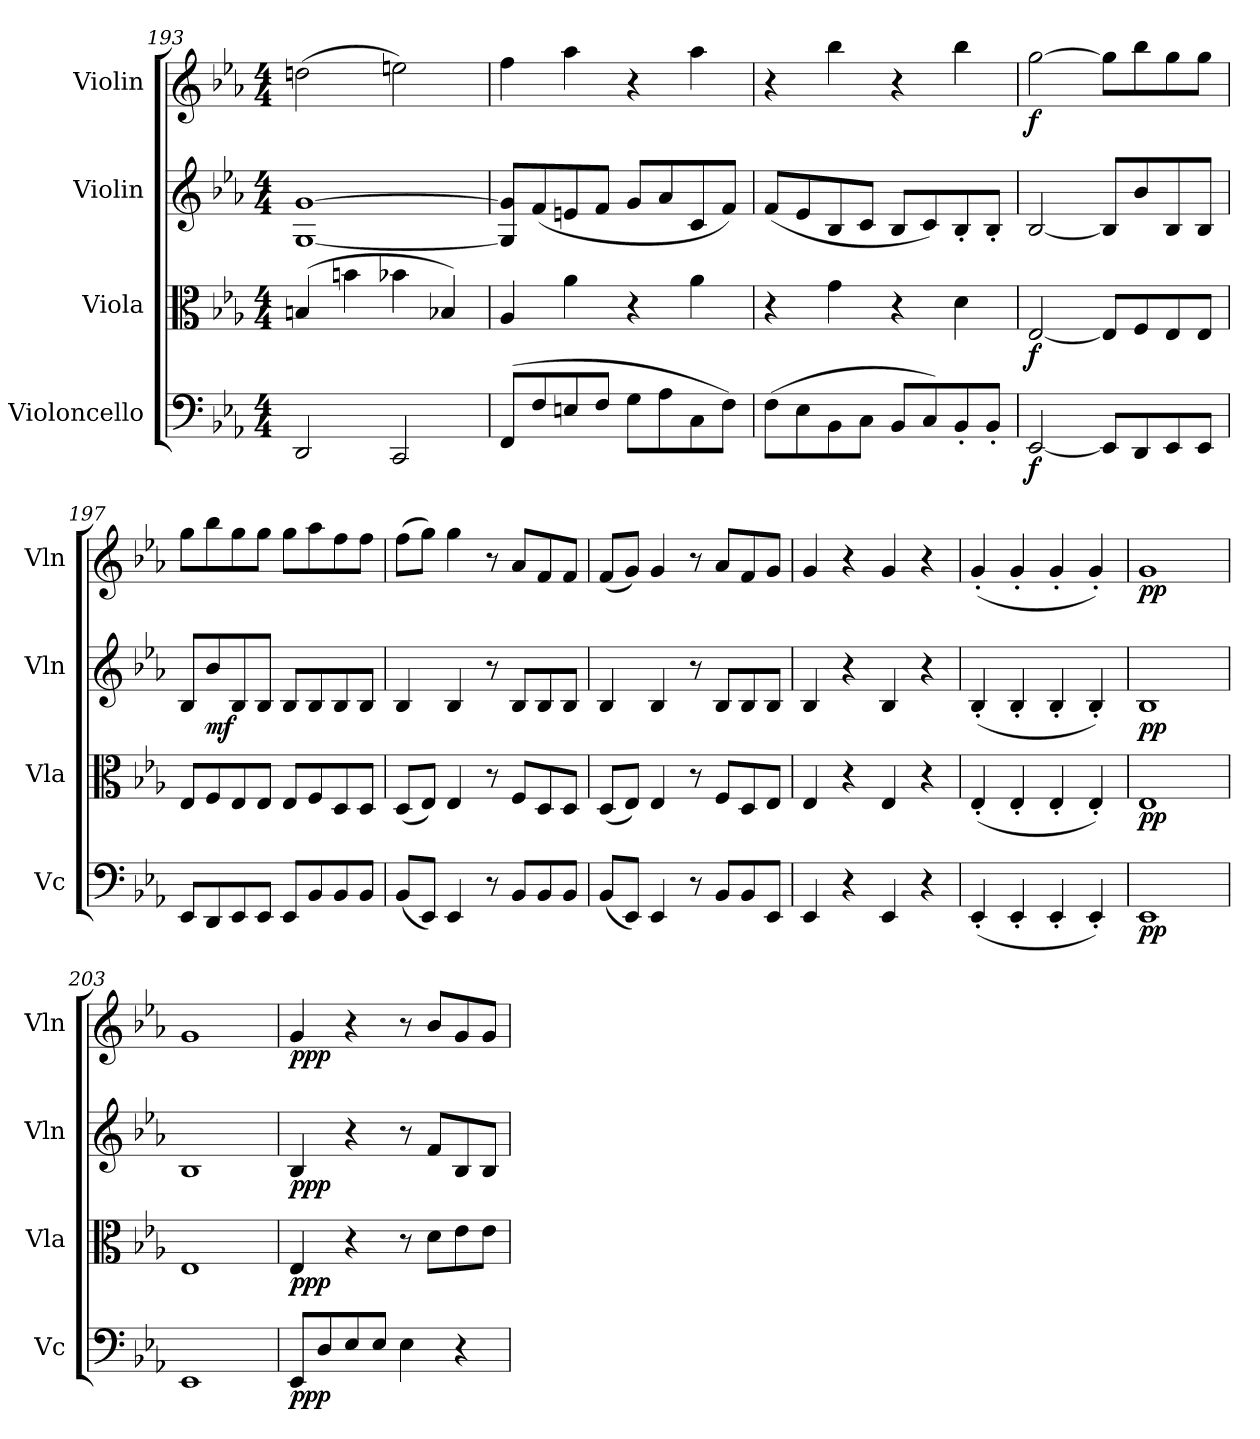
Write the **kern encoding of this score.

**kern	**dynam	**kern	**dynam	**kern	**dynam	**kern	**dynam
*part4	*part4	*part3	*part3	*part2	*part2	*part1	*part1
*staff4	*staff4	*staff3	*staff3	*staff2	*staff2	*staff1	*staff1
*I"Violoncello	*	*I"Viola	*	*I"Violin	*	*I"Violin	*
*I'Vc	*	*I'Vla	*	*I'Vln	*	*I'Vln	*
*clefF4	*	*clefC3	*	*clefG2	*	*clefG2	*
*k[b-e-a-]	*	*k[b-e-a-]	*	*k[b-e-a-]	*	*k[b-e-a-]	*
*M4/4	*	*M4/4	*	*M4/4	*	*M4/4	*
=193	=193	=193	=193	=193	=193	=193	=193
2DD/	.	(4Bn/	.	[1G [1g	.	(2ddn\	.
.	.	4bn\	.	.	.	.	.
2CC/	.	4b-X\	.	.	.	2een\)	.
.	.	4B-X/)	.	.	.	.	.
=194	=194	=194	=194	=194	=194	=194	=194
(8FF/L	.	4A-/	.	8G]/ 8g]/L	.	4ff\	.
8F/	.	.	.	(8f/	.	.	.
8En/	.	4a-\	.	8en/	.	4aa-\	.
8F/J	.	.	.	8f/J	.	.	.
8G\L	.	4r	.	8g/L	.	4r	.
8A-\	.	.	.	8a-/	.	.	.
8C\	.	4a-\	.	8c/	.	4aa-\	.
8F\J)	.	.	.	8f/J)	.	.	.
=195	=195	=195	=195	=195	=195	=195	=195
(8F\L	.	4r	.	(8f/L	.	4r	.
8E-\	.	.	.	8e-/	.	.	.
8BB-\	.	4g\	.	8B-/	.	4bb-\	.
8C\J	.	.	.	8c/J	.	.	.
8BB-/L	.	4r	.	8B-/L	.	4r	.
8C/)	.	.	.	8c/)	.	.	.
8BB-'/	.	4d\	.	8B-'/	.	4bb-\	.
8BB-'/J	.	.	.	8B-'/J	.	.	.
=196	=196	=196	=196	=196	=196	=196	=196
[2EE-/	f	[2E-/	f	[2B-/	.	[2gg\	f
8EE-/L]	.	8E-/L]	.	8B-/L]	.	8gg\L]	.
8DD/	.	8F/	.	8b-/	.	8bb-\	.
8EE-/	.	8E-/	.	8B-/	.	8gg\	.
8EE-/J	.	8E-/J	.	8B-/J	.	8gg\J	.
=197	=197	=197	=197	=197	=197	=197	=197
8EE-/L	.	8E-/L	.	8B-/L	.	8gg\L	.
8DD/	.	8F/	.	8b-/	mf	8bb-\	.
8EE-/	.	8E-/	.	8B-/	.	8gg\	.
8EE-/J	.	8E-/J	.	8B-/J	.	8gg\J	.
8EE-/L	.	8E-/L	.	8B-/L	.	8gg\L	.
8BB-/	.	8F/	.	8B-/	.	8aa-\	.
8BB-/	.	8D/	.	8B-/	.	8ff\	.
8BB-/J	.	8D/J	.	8B-/J	.	8ff\J	.
=198	=198	=198	=198	=198	=198	=198	=198
(8BB-/L	.	(8D/L	.	4B-/	.	(8ff\L	.
8EE-/J)	.	8E-/J)	.	.	.	8gg\J)	.
4EE-/	.	4E-/	.	4B-/	.	4gg\	.
8r	.	8r	.	8r	.	8r	.
8BB-/L	.	8F/L	.	8B-/L	.	8a-/L	.
8BB-/	.	8D/	.	8B-/	.	8f/	.
8BB-/J	.	8D/J	.	8B-/J	.	8f/J	.
=199	=199	=199	=199	=199	=199	=199	=199
(8BB-/L	.	(8D/L	.	4B-/	.	(8f/L	.
8EE-/J)	.	8E-/J)	.	.	.	8g/J)	.
4EE-/	.	4E-/	.	4B-/	.	4g/	.
8r	.	8r	.	8r	.	8r	.
8BB-/L	.	8F/L	.	8B-/L	.	8a-/L	.
8BB-/	.	8D/	.	8B-/	.	8f/	.
8EE-/J	.	8E-/J	.	8B-/J	.	8g/J	.
=200	=200	=200	=200	=200	=200	=200	=200
4EE-/	.	4E-/	.	4B-/	.	4g/	.
4r	.	4r	.	4r	.	4r	.
4EE-/	.	4E-/	.	4B-/	.	4g/	.
4r	.	4r	.	4r	.	4r	.
=201	=201	=201	=201	=201	=201	=201	=201
(4EE-'/	.	(4E-'/	.	(4B-'/	.	(4g'/	.
4EE-'/	.	4E-'/	.	4B-'/	.	4g'/	.
4EE-'/	.	4E-'/	.	4B-'/	.	4g'/	.
4EE-'/)	.	4E-'/)	.	4B-'/)	.	4g'/)	.
=202	=202	=202	=202	=202	=202	=202	=202
1EE-	pp	1E-	pp	1B-	pp	1g	pp
=203	=203	=203	=203	=203	=203	=203	=203
1EE-	.	1E-	.	1B-	.	1g	.
=204	=204	=204	=204	=204	=204	=204	=204
8EE-/L	ppp	4E-/	ppp	4B-/	ppp	4g/	ppp
8D/	.	.	.	.	.	.	.
8E-/	.	4r	.	4r	.	4r	.
8E-/J	.	.	.	.	.	.	.
4E-\	.	8r	.	8r	.	8r	.
.	.	8d\L	.	8f/L	.	8b-/L	.
4r	.	8e-\	.	8B-/	.	8g/	.
.	.	8e-\J	.	8B-/J	.	8g/J	.
=	=	=	=	=	=	=	=
*-	*-	*-	*-	*-	*-	*-	*-
